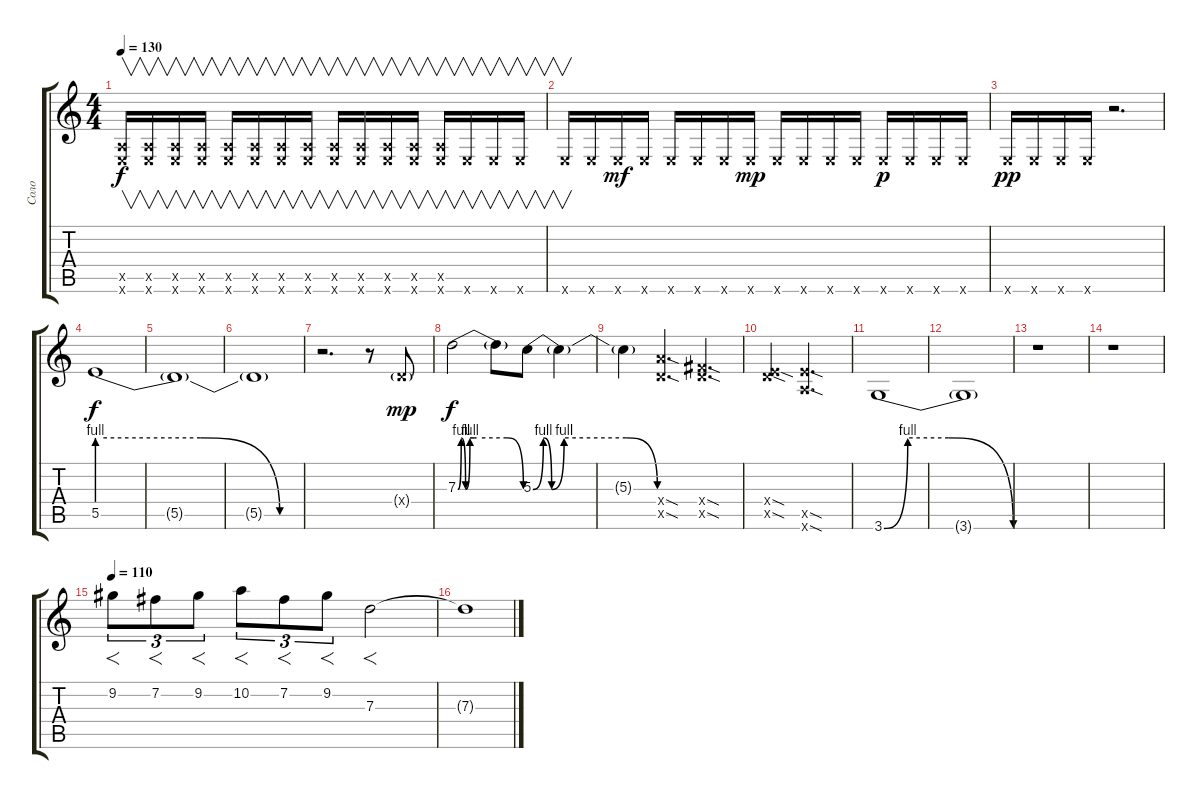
\track ("Соло" "Соло") {instrument distortionguitar}
\staff {score tabs}
\tuning (E4 B3 G3 D3 A2 E2) {hide}
\ts (4 4)
\tempo 130
\clef g2
\ks c
(0.5{x} 0.6{x}).16{v dy f} (0.5{x} 0.6{x}).16{v} (0.5{x} 0.6{x}).16{v} (0.5{x} 0.6{x}).16{v} (0.5{x} 0.6{x}).16{v} (0.5{x} 0.6{x}).16{v} (0.5{x} 0.6{x}).16{v} (0.5{x} 0.6{x}).16{v} (0.5{x} 0.6{x}).16{v} (0.5{x} 0.6{x}).16{v} (0.5{x} 0.6{x}).16{v} (0.5{x} 0.6{x}).16{v} (0.5{x} 0.6{x}).16{v} 0.6{x}.16{v} 0.6{x}.16{v} 0.6{x}.16{v} |
0.6{x}.16{v} 0.6{x}.16 0.6{x}.16{dy mf} 0.6{x}.16 0.6{x}.16 0.6{x}.16 0.6{x}.16 0.6{x}.16{dy mp} 0.6{x}.16 0.6{x}.16 0.6{x}.16 0.6{x}.16 0.6{x}.16{dy p} 0.6{x}.16 0.6{x}.16 0.6{x}.16 |
0.6{x}.16{dy pp} 0.6{x}.16 0.6{x}.16 0.6{x}.16 r.2{d} |
5.5{be (custom 0 4 30 4 53 0 60 0)}.1{dy f} |
5.5{t}.1 |
5.5{t}.1 |
r.2{d} r.8 0.4{g x}.8{dy mp} |
7.3{be (custom 0 0 3 4 7 0 11 4 15 4 17 4 45 4 60 0)}.2{dy f} 7.3{t}.8 5.3{be (custom 0 0 5 4 9 0 15 4 45 4 60 0)}.8 5.3{t}.4 |
5.3{t}.4 (0.4{sod x} 12.5{sod x}).4{d} (0.4{sod x} 9.5{sod x}).4{d} |
(0.4{sod x} 7.5{sod x}).4 (0.5{sod x} 12.6{sod x}).2{d} |
3.6{be (custom 0 0 11 4 20 4 30 4 60 0)}.1 |
3.6{t}.1 |
r.1 |
r.1 |
\tempo 110
9.2.8{f tu (3 2)} 7.2.8{f tu (3 2)} 9.2.8{f tu (3 2)} 10.2.8{f tu (3 2)} 7.2.8{f tu (3 2)} 9.2.8{f tu (3 2)} 7.3.2{f} |
7.3{t}.1
